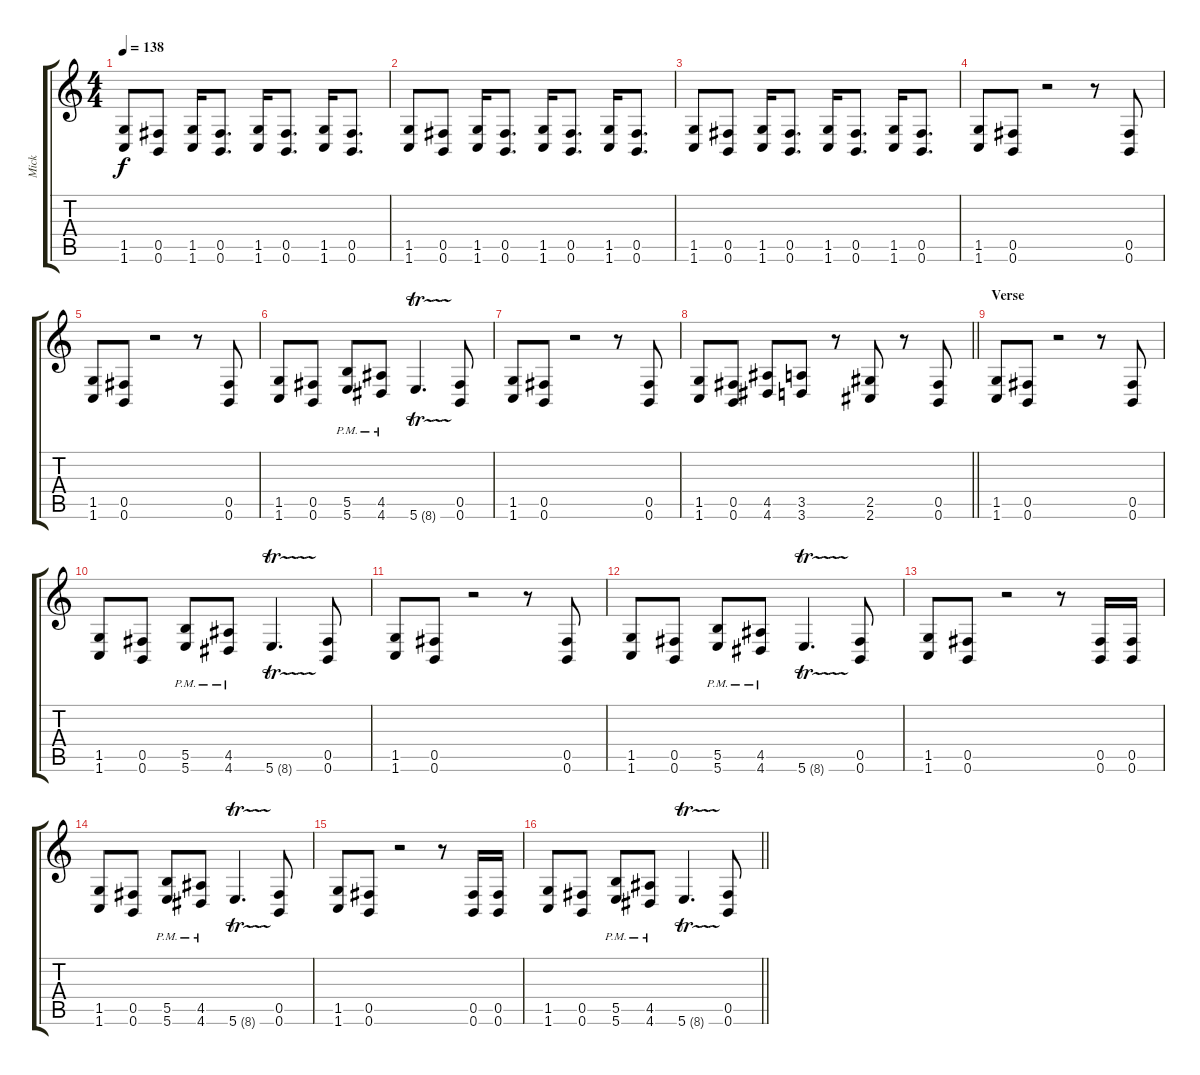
\track ("Mick" "Mick") {instrument distortionguitar}
\staff {score tabs}
\tuning (Db4 Ab3 E3 B2 Gb2 B1) {hide}
\ts (4 4)
\tempo 138
\clef g2
\ks c
(1.5 1.6).8{dy f} (0.5 0.6).8 (1.5 1.6).16 (0.5 0.6).8{d} (1.5 1.6).16 (0.5 0.6).8{d} (1.5 1.6).16 (0.5 0.6).8{d} |
(1.5 1.6).8 (0.5 0.6).8 (1.5 1.6).16 (0.5 0.6).8{d} (1.5 1.6).16 (0.5 0.6).8{d} (1.5 1.6).16 (0.5 0.6).8{d} |
(1.5 1.6).8 (0.5 0.6).8 (1.5 1.6).16 (0.5 0.6).8{d} (1.5 1.6).16 (0.5 0.6).8{d} (1.5 1.6).16 (0.5 0.6).8{d} |
(1.5 1.6).8 (0.5 0.6).8 r.2 r.8 (0.5 0.6).8 |
(1.5 1.6).8 (0.5 0.6).8 r.2 r.8 (0.5 0.6).8 |
(1.5 1.6).8 (0.5 0.6).8 (5.5{pm} 5.6{pm}).8 (4.5{pm} 4.6{pm}).8 5.6{tr (8 32)}.4{d} (0.5 0.6).8 |
(1.5 1.6).8 (0.5 0.6).8 r.2 r.8 (0.5 0.6).8 |
\barLineRight lightlight
(1.5 1.6).8 (0.5 0.6).8 (4.5 4.6).8 (3.5 3.6).8 r.8 (2.5 2.6).8 r.8 (0.5 0.6).8 |
\section ("" "Verse")
(1.5 1.6).8 (0.5 0.6).8 r.2 r.8 (0.5 0.6).8 |
(1.5 1.6).8 (0.5 0.6).8 (5.5{pm} 5.6{pm}).8 (4.5{pm} 4.6{pm}).8 5.6{tr (8 32)}.4{d} (0.5 0.6).8 |
(1.5 1.6).8 (0.5 0.6).8 r.2 r.8 (0.5 0.6).8 |
(1.5 1.6).8 (0.5 0.6).8 (5.5{pm} 5.6{pm}).8 (4.5{pm} 4.6{pm}).8 5.6{tr (8 32)}.4{d} (0.5 0.6).8 |
(1.5 1.6).8 (0.5 0.6).8 r.2 r.8 (0.5 0.6).16 (0.5 0.6).16 |
(1.5 1.6).8 (0.5 0.6).8 (5.5{pm} 5.6{pm}).8 (4.5{pm} 4.6{pm}).8 5.6{tr (8 32)}.4{d} (0.5 0.6).8 |
(1.5 1.6).8 (0.5 0.6).8 r.2 r.8 (0.5 0.6).16 (0.5 0.6).16 |
\barLineRight lightlight
(1.5 1.6).8 (0.5 0.6).8 (5.5{pm} 5.6{pm}).8 (4.5{pm} 4.6{pm}).8 5.6{tr (8 32)}.4{d} (0.5 0.6).8
